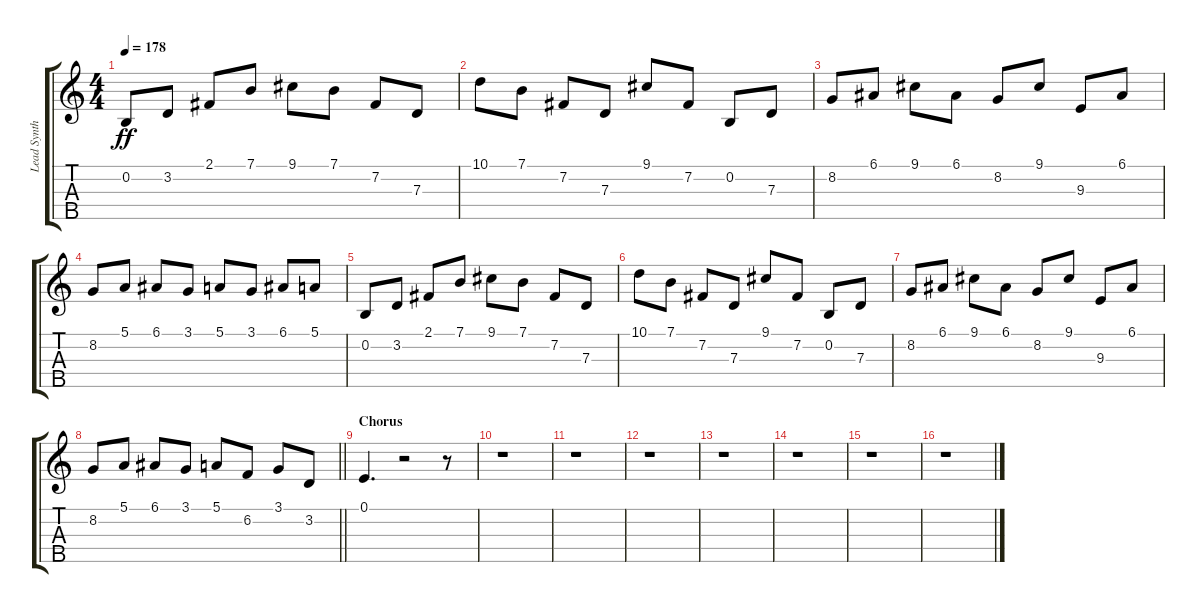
\track ("Lead Synth" "Lead Synth") {instrument lead2sawtooth}
\staff {score tabs}
\tuning (E4 B3 G3 D3 A2) {hide}
\ts (4 4)
\tempo 178
\clef g2
\ks c
0.2.8{dy ff} 3.2.8 2.1.8 7.1.8 9.1.8 7.1.8 7.2.8 7.3.8 |
10.1.8 7.1.8 7.2.8 7.3.8 9.1.8 7.2.8 0.2.8 7.3.8 |
8.2.8 6.1.8 9.1.8 6.1.8 8.2.8 9.1.8 9.3.8 6.1.8 |
8.2.8 5.1.8 6.1.8 3.1.8 5.1.8 3.1.8 6.1.8 5.1.8 |
0.2.8 3.2.8 2.1.8 7.1.8 9.1.8 7.1.8 7.2.8 7.3.8 |
10.1.8 7.1.8 7.2.8 7.3.8 9.1.8 7.2.8 0.2.8 7.3.8 |
8.2.8 6.1.8 9.1.8 6.1.8 8.2.8 9.1.8 9.3.8 6.1.8 |
\barLineRight lightlight
8.2.8 5.1.8 6.1.8 3.1.8 5.1.8 6.2.8 3.1.8 3.2.8 |
\section ("" "Chorus")
0.1.4{d} r.2 r.8 |
r.1 |
r.1 |
r.1 |
r.1 |
r.1 |
r.1 |
r.1
